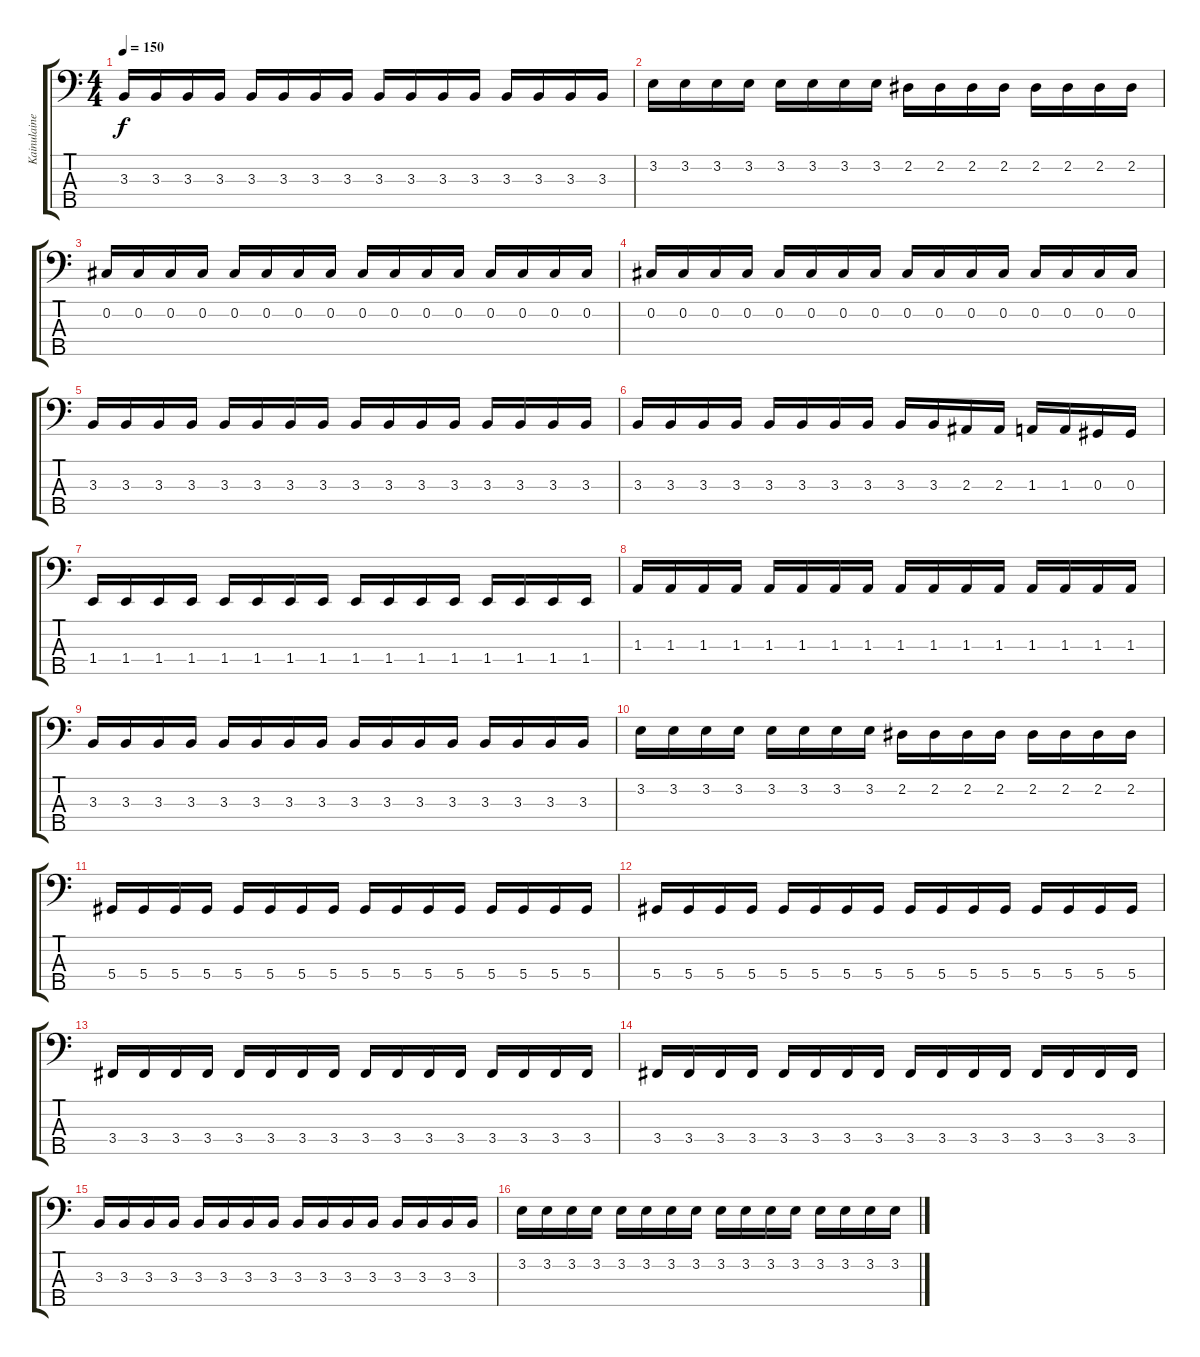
\track ("Kainulainen" "Kainulaine") {instrument electricbassfinger}
\staff {score tabs}
\tuning (Gb2 Db2 Ab1 Eb1 Bb0) {hide}
\ts (4 4)
\tempo 150
\clef f4
\ks c
3.3.16{dy f} 3.3.16 3.3.16 3.3.16 3.3.16 3.3.16 3.3.16 3.3.16 3.3.16 3.3.16 3.3.16 3.3.16 3.3.16 3.3.16 3.3.16 3.3.16 |
3.2.16 3.2.16 3.2.16 3.2.16 3.2.16 3.2.16 3.2.16 3.2.16 2.2.16 2.2.16 2.2.16 2.2.16 2.2.16 2.2.16 2.2.16 2.2.16 |
0.2.16 0.2.16 0.2.16 0.2.16 0.2.16 0.2.16 0.2.16 0.2.16 0.2.16 0.2.16 0.2.16 0.2.16 0.2.16 0.2.16 0.2.16 0.2.16 |
0.2.16 0.2.16 0.2.16 0.2.16 0.2.16 0.2.16 0.2.16 0.2.16 0.2.16 0.2.16 0.2.16 0.2.16 0.2.16 0.2.16 0.2.16 0.2.16 |
3.3.16 3.3.16 3.3.16 3.3.16 3.3.16 3.3.16 3.3.16 3.3.16 3.3.16 3.3.16 3.3.16 3.3.16 3.3.16 3.3.16 3.3.16 3.3.16 |
3.3.16 3.3.16 3.3.16 3.3.16 3.3.16 3.3.16 3.3.16 3.3.16 3.3.16 3.3.16 2.3.16 2.3.16 1.3.16 1.3.16 0.3.16 0.3.16 |
1.4.16 1.4.16 1.4.16 1.4.16 1.4.16 1.4.16 1.4.16 1.4.16 1.4.16 1.4.16 1.4.16 1.4.16 1.4.16 1.4.16 1.4.16 1.4.16 |
1.3.16 1.3.16 1.3.16 1.3.16 1.3.16 1.3.16 1.3.16 1.3.16 1.3.16 1.3.16 1.3.16 1.3.16 1.3.16 1.3.16 1.3.16 1.3.16 |
3.3.16 3.3.16 3.3.16 3.3.16 3.3.16 3.3.16 3.3.16 3.3.16 3.3.16 3.3.16 3.3.16 3.3.16 3.3.16 3.3.16 3.3.16 3.3.16 |
3.2.16 3.2.16 3.2.16 3.2.16 3.2.16 3.2.16 3.2.16 3.2.16 2.2.16 2.2.16 2.2.16 2.2.16 2.2.16 2.2.16 2.2.16 2.2.16 |
5.4.16 5.4.16 5.4.16 5.4.16 5.4.16 5.4.16 5.4.16 5.4.16 5.4.16 5.4.16 5.4.16 5.4.16 5.4.16 5.4.16 5.4.16 5.4.16 |
5.4.16 5.4.16 5.4.16 5.4.16 5.4.16 5.4.16 5.4.16 5.4.16 5.4.16 5.4.16 5.4.16 5.4.16 5.4.16 5.4.16 5.4.16 5.4.16 |
3.4.16 3.4.16 3.4.16 3.4.16 3.4.16 3.4.16 3.4.16 3.4.16 3.4.16 3.4.16 3.4.16 3.4.16 3.4.16 3.4.16 3.4.16 3.4.16 |
3.4.16 3.4.16 3.4.16 3.4.16 3.4.16 3.4.16 3.4.16 3.4.16 3.4.16 3.4.16 3.4.16 3.4.16 3.4.16 3.4.16 3.4.16 3.4.16 |
3.3.16 3.3.16 3.3.16 3.3.16 3.3.16 3.3.16 3.3.16 3.3.16 3.3.16 3.3.16 3.3.16 3.3.16 3.3.16 3.3.16 3.3.16 3.3.16 |
3.2.16 3.2.16 3.2.16 3.2.16 3.2.16 3.2.16 3.2.16 3.2.16 3.2.16 3.2.16 3.2.16 3.2.16 3.2.16 3.2.16 3.2.16 3.2.16
